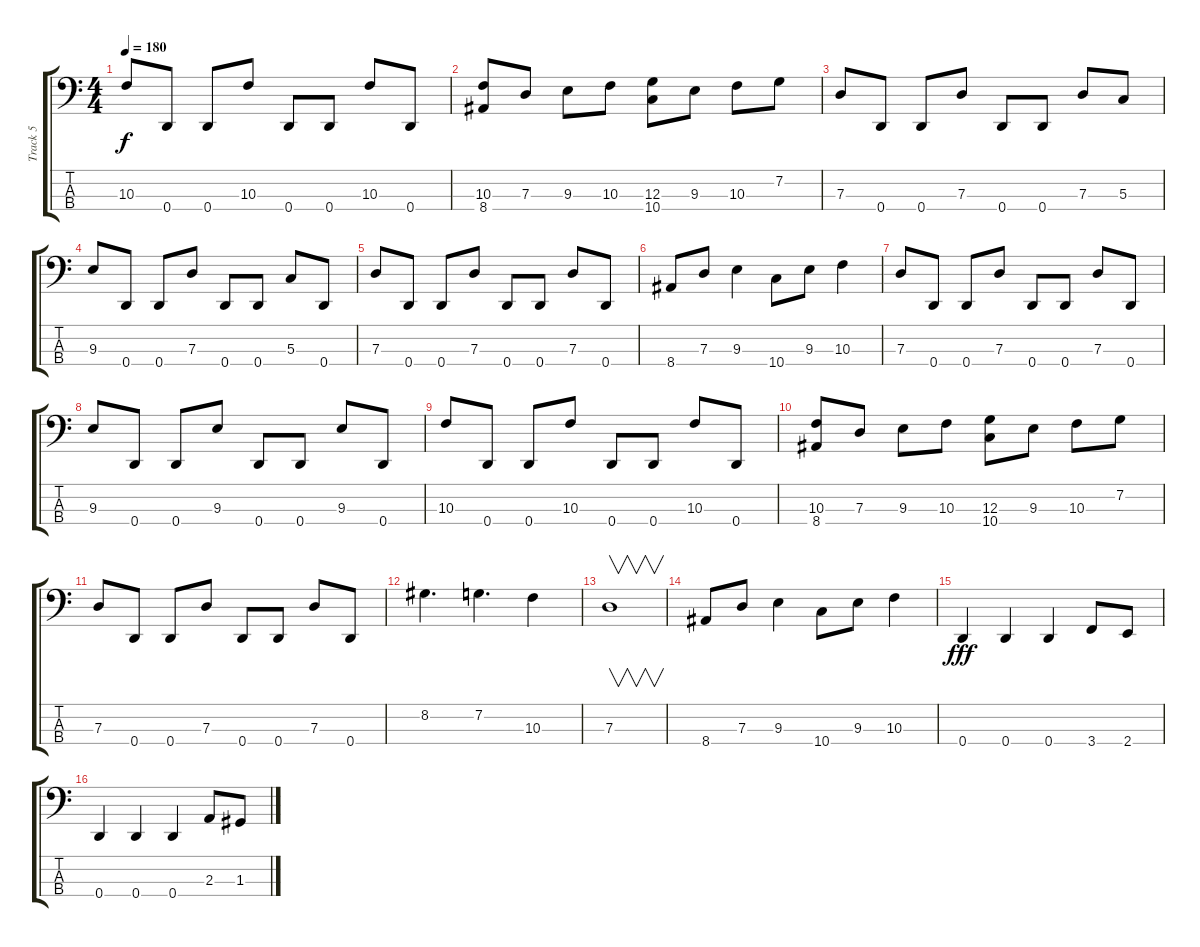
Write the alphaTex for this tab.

\track ("Track 5" "Track 5") {instrument electricbasspick}
\staff {score tabs}
\tuning (F2 C2 G1 D1) {hide}
\ts (4 4)
\tempo 180
\clef f4
\ks c
10.3.8{dy f} 0.4.8 0.4.8 10.3.8 0.4.8 0.4.8 10.3.8 0.4.8 |
(10.3 8.4).8 7.3.8 9.3.8 10.3.8 (12.3 10.4).8 9.3.8 10.3.8 7.2.8 |
7.3.8 0.4.8 0.4.8 7.3.8 0.4.8 0.4.8 7.3.8 5.3.8 |
9.3.8 0.4.8 0.4.8 7.3.8 0.4.8 0.4.8 5.3.8 0.4.8 |
7.3.8 0.4.8 0.4.8 7.3.8 0.4.8 0.4.8 7.3.8 0.4.8 |
8.4.8 7.3.8 9.3.4 10.4.8 9.3.8 10.3.4 |
7.3.8 0.4.8 0.4.8 7.3.8 0.4.8 0.4.8 7.3.8 0.4.8 |
9.3.8 0.4.8 0.4.8 9.3.8 0.4.8 0.4.8 9.3.8 0.4.8 |
10.3.8 0.4.8 0.4.8 10.3.8 0.4.8 0.4.8 10.3.8 0.4.8 |
(10.3 8.4).8 7.3.8 9.3.8 10.3.8 (12.3 10.4).8 9.3.8 10.3.8 7.2.8 |
7.3.8 0.4.8 0.4.8 7.3.8 0.4.8 0.4.8 7.3.8 0.4.8 |
8.2.4{d} 7.2.4{d} 10.3.4 |
7.3.1{v} |
8.4.8 7.3.8 9.3.4 10.4.8 9.3.8 10.3.4 |
0.4.4{dy fff} 0.4.4 0.4.4 3.4.8 2.4.8 |
0.4.4 0.4.4 0.4.4 2.3.8 1.3.8
